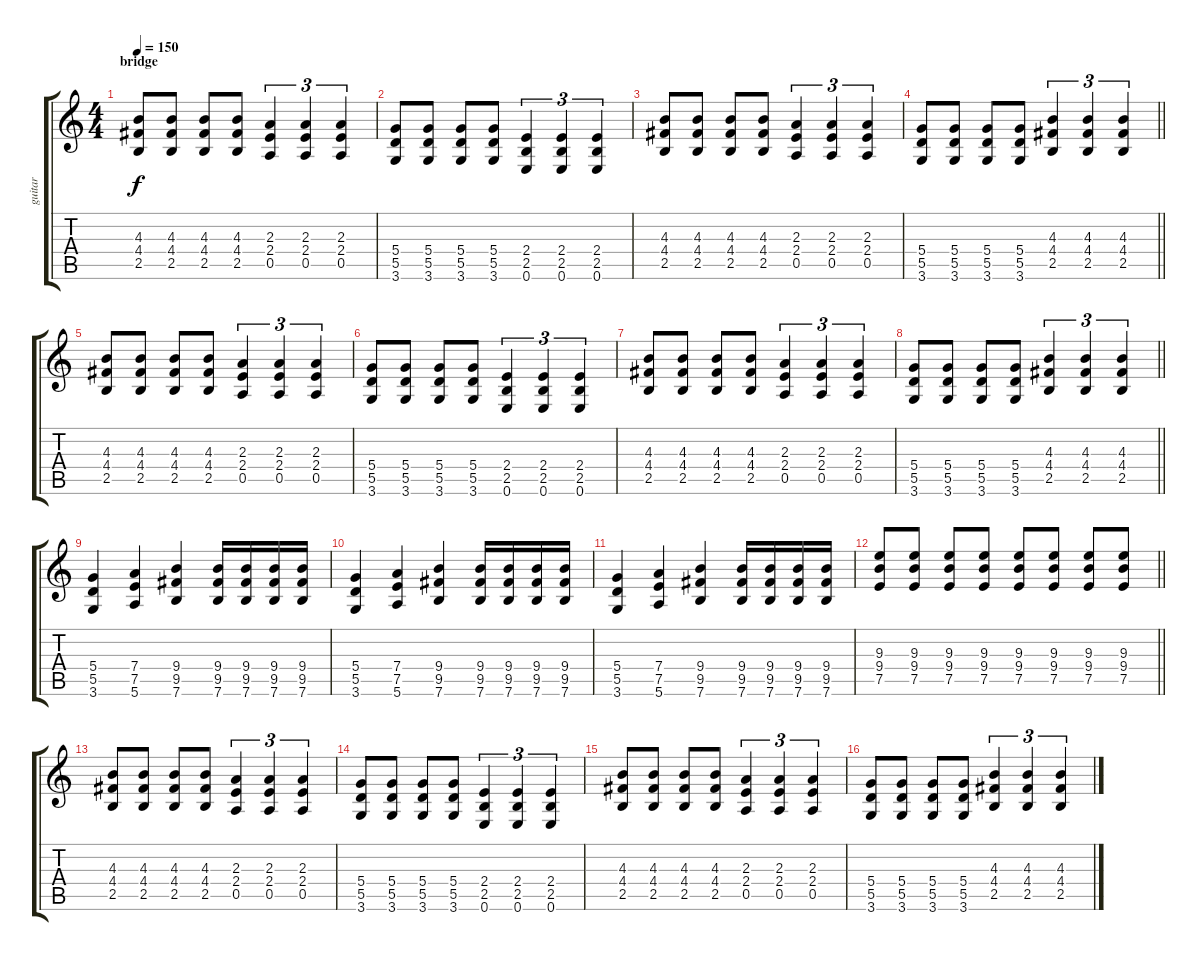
\track ("guitar" "guitar") {instrument overdrivenguitar}
\staff {score tabs}
\tuning (E4 B3 G3 D3 A2 E2) {hide}
\ts (4 4)
\section ("" "bridge")
\tempo 150
\clef g2
\ks c
(4.3 4.4 2.5).8{dy f} (4.3 4.4 2.5).8 (4.3 4.4 2.5).8 (4.3 4.4 2.5).8 (2.3 2.4 0.5).4{tu (3 2)} (2.3 2.4 0.5).4{tu (3 2)} (2.3 2.4 0.5).4{tu (3 2)} |
(5.4 5.5 3.6).8 (5.4 5.5 3.6).8 (5.4 5.5 3.6).8 (5.4 5.5 3.6).8 (2.4 2.5 0.6).4{tu (3 2)} (2.4 2.5 0.6).4{tu (3 2)} (2.4 2.5 0.6).4{tu (3 2)} |
(4.3 4.4 2.5).8 (4.3 4.4 2.5).8 (4.3 4.4 2.5).8 (4.3 4.4 2.5).8 (2.3 2.4 0.5).4{tu (3 2)} (2.3 2.4 0.5).4{tu (3 2)} (2.3 2.4 0.5).4{tu (3 2)} |
\barLineRight lightlight
(5.4 5.5 3.6).8 (5.4 5.5 3.6).8 (5.4 5.5 3.6).8 (5.4 5.5 3.6).8 (4.3 4.4 2.5).4{tu (3 2)} (4.3 4.4 2.5).4{tu (3 2)} (4.3 4.4 2.5).4{tu (3 2)} |
\section ("" "")
(4.3 4.4 2.5).8 (4.3 4.4 2.5).8 (4.3 4.4 2.5).8 (4.3 4.4 2.5).8 (2.3 2.4 0.5).4{tu (3 2)} (2.3 2.4 0.5).4{tu (3 2)} (2.3 2.4 0.5).4{tu (3 2)} |
(5.4 5.5 3.6).8 (5.4 5.5 3.6).8 (5.4 5.5 3.6).8 (5.4 5.5 3.6).8 (2.4 2.5 0.6).4{tu (3 2)} (2.4 2.5 0.6).4{tu (3 2)} (2.4 2.5 0.6).4{tu (3 2)} |
(4.3 4.4 2.5).8 (4.3 4.4 2.5).8 (4.3 4.4 2.5).8 (4.3 4.4 2.5).8 (2.3 2.4 0.5).4{tu (3 2)} (2.3 2.4 0.5).4{tu (3 2)} (2.3 2.4 0.5).4{tu (3 2)} |
\barLineRight lightlight
(5.4 5.5 3.6).8 (5.4 5.5 3.6).8 (5.4 5.5 3.6).8 (5.4 5.5 3.6).8 (4.3 4.4 2.5).4{tu (3 2)} (4.3 4.4 2.5).4{tu (3 2)} (4.3 4.4 2.5).4{tu (3 2)} |
\section ("" "")
(5.4 5.5 3.6).4 (7.4 7.5 5.6).4 (9.4 9.5 7.6).4 (9.4 9.5 7.6).16 (9.4 9.5 7.6).16 (9.4 9.5 7.6).16 (9.4 9.5 7.6).16 |
(5.4 5.5 3.6).4 (7.4 7.5 5.6).4 (9.4 9.5 7.6).4 (9.4 9.5 7.6).16 (9.4 9.5 7.6).16 (9.4 9.5 7.6).16 (9.4 9.5 7.6).16 |
(5.4 5.5 3.6).4 (7.4 7.5 5.6).4 (9.4 9.5 7.6).4 (9.4 9.5 7.6).16 (9.4 9.5 7.6).16 (9.4 9.5 7.6).16 (9.4 9.5 7.6).16 |
\barLineRight lightlight
(9.3 9.4 7.5).8 (9.3 9.4 7.5).8 (9.3 9.4 7.5).8 (9.3 9.4 7.5).8 (9.3 9.4 7.5).8 (9.3 9.4 7.5).8 (9.3 9.4 7.5).8 (9.3 9.4 7.5).8 |
\section ("" "")
(4.3 4.4 2.5).8 (4.3 4.4 2.5).8 (4.3 4.4 2.5).8 (4.3 4.4 2.5).8 (2.3 2.4 0.5).4{tu (3 2)} (2.3 2.4 0.5).4{tu (3 2)} (2.3 2.4 0.5).4{tu (3 2)} |
(5.4 5.5 3.6).8 (5.4 5.5 3.6).8 (5.4 5.5 3.6).8 (5.4 5.5 3.6).8 (2.4 2.5 0.6).4{tu (3 2)} (2.4 2.5 0.6).4{tu (3 2)} (2.4 2.5 0.6).4{tu (3 2)} |
(4.3 4.4 2.5).8 (4.3 4.4 2.5).8 (4.3 4.4 2.5).8 (4.3 4.4 2.5).8 (2.3 2.4 0.5).4{tu (3 2)} (2.3 2.4 0.5).4{tu (3 2)} (2.3 2.4 0.5).4{tu (3 2)} |
(5.4 5.5 3.6).8 (5.4 5.5 3.6).8 (5.4 5.5 3.6).8 (5.4 5.5 3.6).8 (4.3 4.4 2.5).4{tu (3 2)} (4.3 4.4 2.5).4{tu (3 2)} (4.3 4.4 2.5).4{tu (3 2)}
